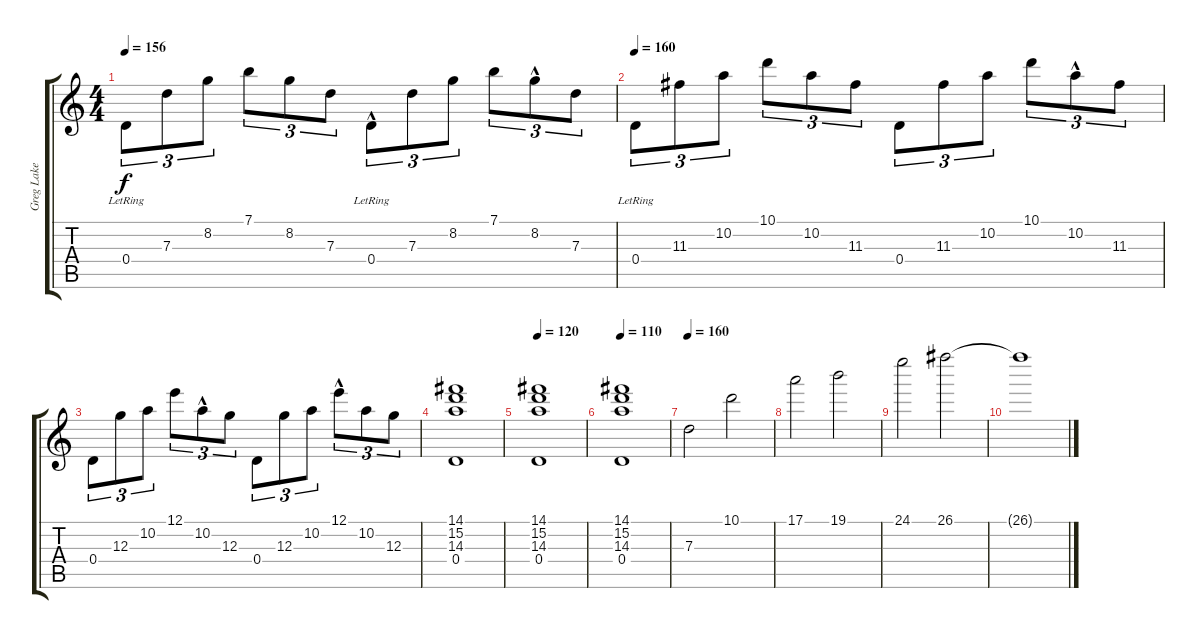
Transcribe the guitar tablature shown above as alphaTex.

\track ("Greg Lake" "Greg Lake") {instrument acousticguitarsteel}
\staff {score tabs}
\tuning (E4 B3 G3 D3 A2 E2) {hide}
\ts (4 4)
\tempo 156
\clef g2
\ks c
0.4{lr}.8{tu (3 2) dy f} 7.3.8{tu (3 2)} 8.2.8{tu (3 2)} 7.1.8{tu (3 2)} 8.2.8{tu (3 2)} 7.3.8{tu (3 2)} 0.4{hac lr}.8{tu (3 2)} 7.3.8{tu (3 2)} 8.2.8{tu (3 2)} 7.1.8{tu (3 2)} 8.2{hac}.8{tu (3 2)} 7.3.8{tu (3 2)} |
\tempo 160
0.4{lr}.8{tu (3 2)} 11.3.8{tu (3 2)} 10.2.8{tu (3 2)} 10.1.8{tu (3 2)} 10.2.8{tu (3 2)} 11.3.8{tu (3 2)} 0.4.8{tu (3 2)} 11.3.8{tu (3 2)} 10.2.8{tu (3 2)} 10.1.8{tu (3 2)} 10.2{hac}.8{tu (3 2)} 11.3.8{tu (3 2)} |
0.4.8{tu (3 2)} 12.3.8{tu (3 2)} 10.2.8{tu (3 2)} 12.1.8{tu (3 2)} 10.2{hac}.8{tu (3 2)} 12.3.8{tu (3 2)} 0.4.8{tu (3 2)} 12.3.8{tu (3 2)} 10.2.8{tu (3 2)} 12.1{hac}.8{tu (3 2)} 10.2.8{tu (3 2)} 12.3.8{tu (3 2)} |
(14.1 15.2 14.3 0.4).1 |
\tempo 120
(14.1 15.2 14.3 0.4).1 |
\tempo 110
(14.1 15.2 14.3 0.4).1 |
\tempo 160
7.3.2 10.1.2 |
17.1.2 19.1.2 |
24.1.2 26.1.2 |
26.1{t}.1
